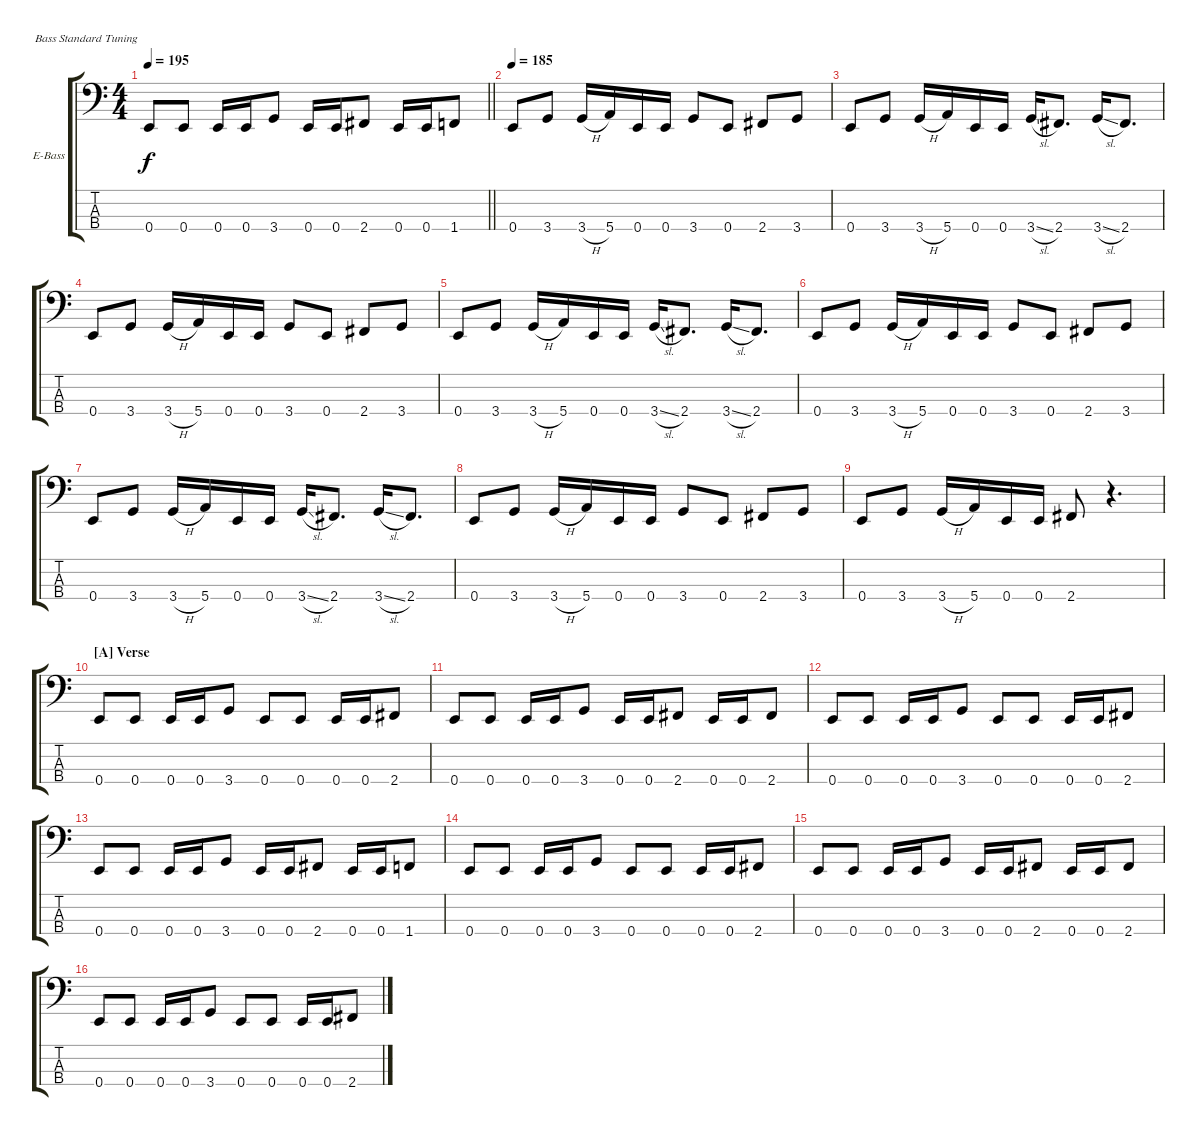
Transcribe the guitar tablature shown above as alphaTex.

\bracketExtendMode groupsimilarinstruments
\firstSystemTrackNameOrientation horizontal
\otherSystemsTrackNameOrientation horizontal
\track ("Bass" "E-Bass") {instrument electricbassfinger}
\staff {score tabs}
\tuning (G2 D2 A1 E1)
\ts (4 4)
\tempo 195
\clef f4
\barLineRight lightlight
\ks c
0.4.8{dy f} 0.4.8 0.4.16 0.4.16 3.4.8 0.4.16 0.4.16 2.4.8 0.4.16 0.4.16 1.4.8 |
\tempo 185
0.4.8 3.4.8 3.4{h}.16 5.4.16 0.4.16 0.4.16 3.4.8 0.4.8 2.4.8 3.4.8 |
0.4.8 3.4.8 3.4{h}.16 5.4.16 0.4.16 0.4.16 3.4{sl}.16 2.4.8{d} 3.4{sl}.16 2.4.8{d} |
0.4.8 3.4.8 3.4{h}.16 5.4.16 0.4.16 0.4.16 3.4.8 0.4.8 2.4.8 3.4.8 |
0.4.8 3.4.8 3.4{h}.16 5.4.16 0.4.16 0.4.16 3.4{sl}.16 2.4.8{d} 3.4{sl}.16 2.4.8{d} |
0.4.8 3.4.8 3.4{h}.16 5.4.16 0.4.16 0.4.16 3.4.8 0.4.8 2.4.8 3.4.8 |
0.4.8 3.4.8 3.4{h}.16 5.4.16 0.4.16 0.4.16 3.4{sl}.16 2.4.8{d} 3.4{sl}.16 2.4.8{d} |
0.4.8 3.4.8 3.4{h}.16 5.4.16 0.4.16 0.4.16 3.4.8 0.4.8 2.4.8 3.4.8 |
0.4.8 3.4.8 3.4{h}.16 5.4.16 0.4.16 0.4.16 2.4.8 r.4{d} |
\section ("A" "Verse")
0.4.8 0.4.8 0.4.16 0.4.16 3.4.8 0.4.8 0.4.8 0.4.16 0.4.16 2.4.8 |
0.4.8 0.4.8 0.4.16 0.4.16 3.4.8 0.4.16 0.4.16 2.4.8 0.4.16 0.4.16 2.4.8 |
0.4.8 0.4.8 0.4.16 0.4.16 3.4.8 0.4.8 0.4.8 0.4.16 0.4.16 2.4.8 |
0.4.8 0.4.8 0.4.16 0.4.16 3.4.8 0.4.16 0.4.16 2.4.8 0.4.16 0.4.16 1.4.8 |
0.4.8 0.4.8 0.4.16 0.4.16 3.4.8 0.4.8 0.4.8 0.4.16 0.4.16 2.4.8 |
0.4.8 0.4.8 0.4.16 0.4.16 3.4.8 0.4.16 0.4.16 2.4.8 0.4.16 0.4.16 2.4.8 |
0.4.8 0.4.8 0.4.16 0.4.16 3.4.8 0.4.8 0.4.8 0.4.16 0.4.16 2.4.8
